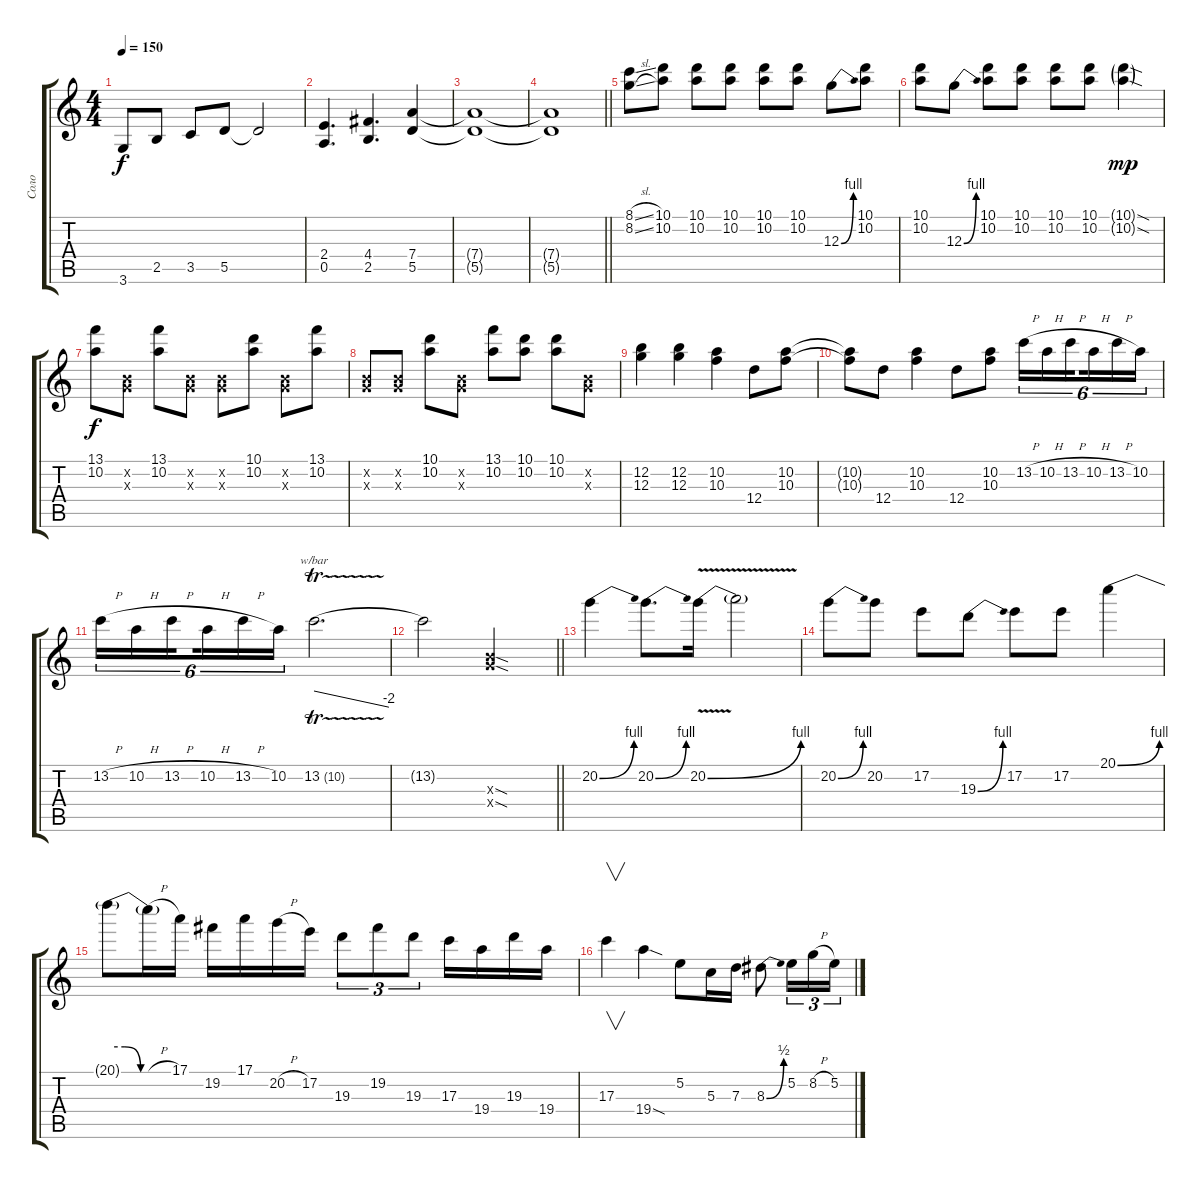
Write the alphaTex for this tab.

\track ("Соло" "Соло") {instrument distortionguitar}
\staff {score tabs}
\tuning (E4 B3 G3 D3 A2 E2) {hide}
\ts (4 4)
\tempo 150
\clef g2
\ks c
3.6{t}.8{dy f} 2.5.8 3.5.8 5.5.8 5.5{t}.2 |
(2.4 0.5).4{d} (4.4 2.5).4{d} (7.4 5.5).4 |
(7.4{t} 5.5{t}).1 |
\barLineRight lightlight
(7.4{t} 5.5{t}).1 |
(8.1{sl} 8.2{sl}).8 (10.1 10.2).8 (10.1 10.2).8 (10.1 10.2).8 (10.1 10.2).8 (10.1 10.2).8 12.3{be (bend 0 0 60 4)}.8 (10.1 10.2).8 |
(10.1 10.2).8 12.3{be (bend 0 0 60 4)}.8 (10.1 10.2).8 (10.1 10.2).8 (10.1 10.2).8 (10.1 10.2).8 (10.1{sod g} 10.2{sod g}).4{dy mp} |
(13.1 10.2).8{dy f} (0.2{x} 0.3{x}).8 (13.1 10.2).8 (0.2{x} 0.3{x}).8 (0.2{x} 0.3{x}).8 (10.1 10.2).8 (0.2{x} 0.3{x}).8 (13.1 10.2).8 |
(0.2{x} 0.3{x}).8 (0.2{x} 0.3{x}).8 (10.1 10.2).8 (0.2{x} 0.3{x}).8 (13.1 10.2).8 (10.1 10.2).8 (10.1 10.2).8 (0.2{x} 0.3{x}).8 |
(12.2 12.3).4 (12.2 12.3).4 (10.2 10.3).4 12.4.8 (10.2 10.3).8 |
(10.2{t} 10.3{t}).8 12.4.8 (10.2 10.3).4 12.4.8 (10.2 10.3).8 13.2{h}.16{tu (6 4)} 10.2{h}.16{tu (6 4)} 13.2{h}.16{tu (6 4) beam splitsecondary} 10.2{h}.16{tu (6 4)} 13.2{h}.16{tu (6 4)} 10.2.16{tu (6 4)} |
13.2{h}.16{tu (6 4)} 10.2{h}.16{tu (6 4)} 13.2{h}.16{tu (6 4) beam splitsecondary} 10.2{h}.16{tu (6 4)} 13.2{h}.16{tu (6 4)} 10.2.16{tu (6 4)} 13.2{tr (10 32)}.2{d tbe (dive default 0 0 60 -8)} |
\barLineRight lightlight
13.2{t}.2 (0.3{sod x} 9.4{sod x}).2 |
20.2{be (bend 0 0 60 4)}.4 20.2{be (bend 0 0 60 4)}.8{d} 20.2{be (bend 0 0 60 4) v}.16 20.2{t}.2 |
20.2{be (bend 0 0 60 4)}.8 20.2.8 17.2.8 19.3{be (bend 0 0 60 4)}.8 17.2.8 17.2.8 20.1{be (bend 0 0 60 4)}.4 |
20.1{be (custom 0 4 15 4 30 0 60 0) t}.8 20.1{h t}.16 17.1.16 19.2.16 17.1.16 20.2{h}.16 17.2.16 19.3.8{tu (3 2)} 19.2.8{tu (3 2)} 19.3.8{tu (3 2)} 17.3.16 19.4.16 19.3.16 19.4.16 |
17.3.4{v} 19.4{sod}.4 5.2.8 5.3.16 7.3.16 8.3{be (bend 0 0 60 2)}.8 5.2.16{tu (3 2)} 8.2{h}.16{tu (3 2)} 5.2.16{tu (3 2)}
